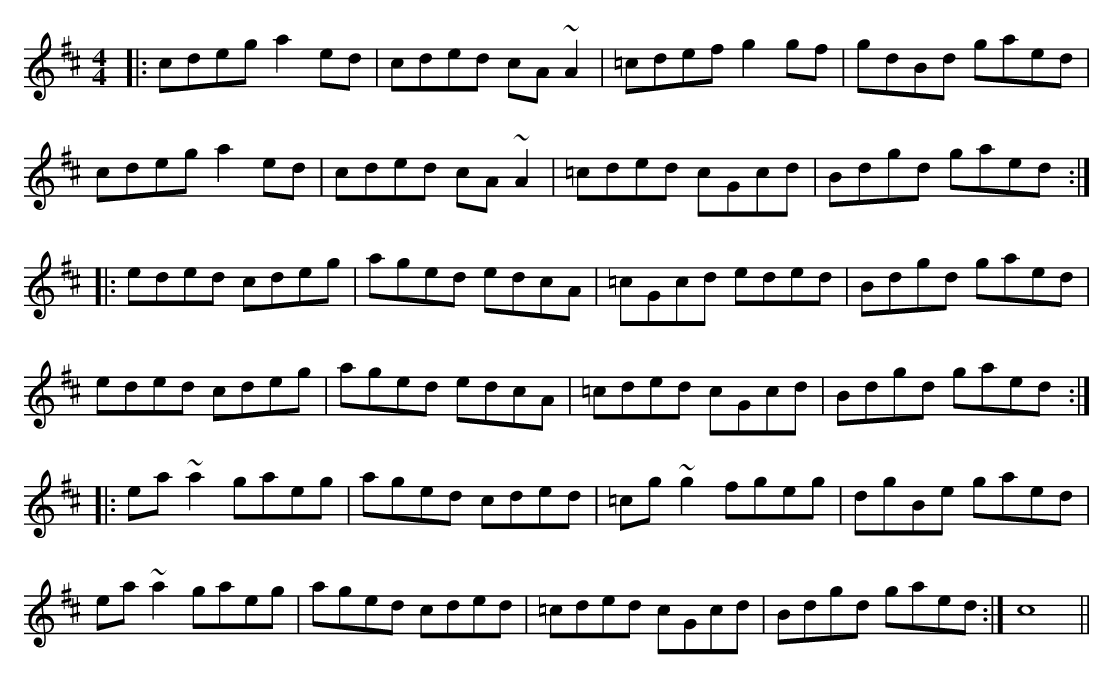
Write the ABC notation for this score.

X:1
M:4/4
K:Amix
|:cdeg a2 ed|cded cA ~A2|=cdef g2 gf|gdBd gaed|
cdeg a2 ed|cded cA ~A2|=cded cGcd|Bdgd gaed:|
|:eded cdeg|aged edcA|=cGcd eded|Bdgd gaed|
eded cdeg|aged edcA|=cded cGcd|Bdgd gaed:|
|:ea ~a2 gaeg|aged cded|=cg ~g2 fgeg|dgBe gaed|
ea ~a2 gaeg|aged cded|=cded cGcd|Bdgd gaed:|c8||
